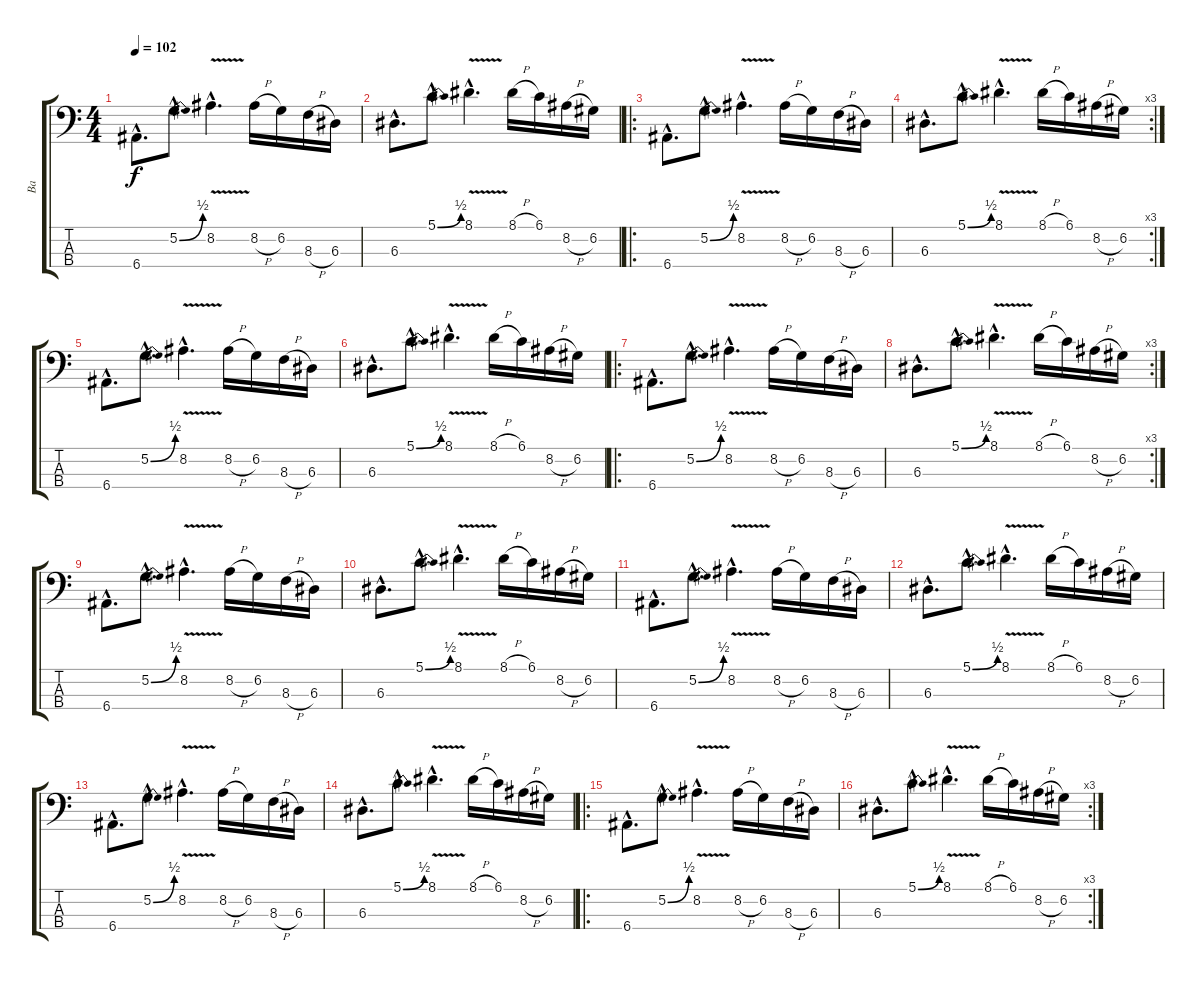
\track ("Ba" "Ba") {instrument electricbassfinger}
\staff {score tabs}
\tuning (G2 D2 A1 E1) {hide}
\ts (4 4)
\tempo 102
\clef f4
\ks c
6.4{hac}.8{d dy f} 5.2{be (bend 0 0 60 2) hac}.8{d} 8.2{v hac}.4{d} 8.2{h}.16 6.2.16 8.3{h}.16 6.3.16 |
6.3{hac}.8{d} 5.1{be (bend 0 0 60 2) hac}.8{d} 8.1{v hac}.4{d} 8.1{h}.16 6.1.16 8.2{h}.16 6.2.16 |
\ro
6.4{hac}.8{d} 5.2{be (bend 0 0 60 2) hac}.8{d} 8.2{v hac}.4{d} 8.2{h}.16 6.2.16 8.3{h}.16 6.3.16 |
\rc 3
6.3{hac}.8{d} 5.1{be (bend 0 0 60 2) hac}.8{d} 8.1{v hac}.4{d} 8.1{h}.16 6.1.16 8.2{h}.16 6.2.16 |
6.4{hac}.8{d} 5.2{be (bend 0 0 60 2) hac}.8{d} 8.2{v hac}.4{d} 8.2{h}.16 6.2.16 8.3{h}.16 6.3.16 |
6.3{hac}.8{d} 5.1{be (bend 0 0 60 2) hac}.8{d} 8.1{v hac}.4{d} 8.1{h}.16 6.1.16 8.2{h}.16 6.2.16 |
\ro
6.4{hac}.8{d} 5.2{be (bend 0 0 60 2) hac}.8{d} 8.2{v hac}.4{d} 8.2{h}.16 6.2.16 8.3{h}.16 6.3.16 |
\rc 3
6.3{hac}.8{d} 5.1{be (bend 0 0 60 2) hac}.8{d} 8.1{v hac}.4{d} 8.1{h}.16 6.1.16 8.2{h}.16 6.2.16 |
6.4{hac}.8{d} 5.2{be (bend 0 0 60 2) hac}.8{d} 8.2{v hac}.4{d} 8.2{h}.16 6.2.16 8.3{h}.16 6.3.16 |
6.3{hac}.8{d} 5.1{be (bend 0 0 60 2) hac}.8{d} 8.1{v hac}.4{d} 8.1{h}.16 6.1.16 8.2{h}.16 6.2.16 |
6.4{hac}.8{d} 5.2{be (bend 0 0 60 2) hac}.8{d} 8.2{v hac}.4{d} 8.2{h}.16 6.2.16 8.3{h}.16 6.3.16 |
6.3{hac}.8{d} 5.1{be (bend 0 0 60 2) hac}.8{d} 8.1{v hac}.4{d} 8.1{h}.16 6.1.16 8.2{h}.16 6.2.16 |
6.4{hac}.8{d} 5.2{be (bend 0 0 60 2) hac}.8{d} 8.2{v hac}.4{d} 8.2{h}.16 6.2.16 8.3{h}.16 6.3.16 |
6.3{hac}.8{d} 5.1{be (bend 0 0 60 2) hac}.8{d} 8.1{v hac}.4{d} 8.1{h}.16 6.1.16 8.2{h}.16 6.2.16 |
\ro
6.4{hac}.8{d} 5.2{be (bend 0 0 60 2) hac}.8{d} 8.2{v hac}.4{d} 8.2{h}.16 6.2.16 8.3{h}.16 6.3.16 |
\rc 3
6.3{hac}.8{d} 5.1{be (bend 0 0 60 2) hac}.8{d} 8.1{v hac}.4{d} 8.1{h}.16 6.1.16 8.2{h}.16 6.2.16
